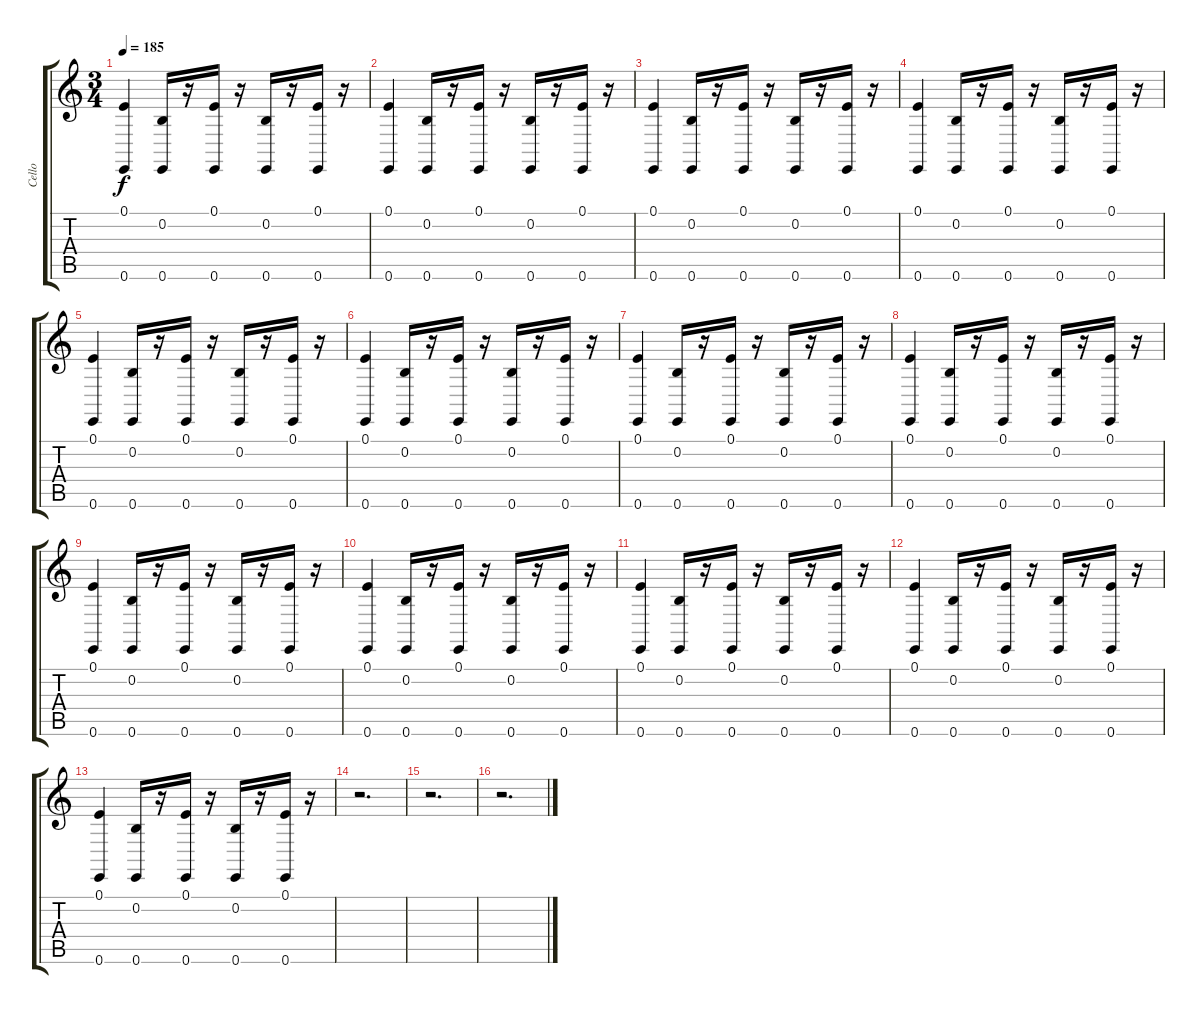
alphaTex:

\track ("Cello" "Cello") {instrument cello}
\staff {score tabs}
\tuning (E4 B3 G3 D3 A2 E2) {hide}
\ts (3 4)
\tempo 185
\clef g2
\ks c
(0.1 0.6).4{dy f} (0.2 0.6).16 r.16 (0.1 0.6).16 r.16 (0.2 0.6).16 r.16 (0.1 0.6).16 r.16 |
(0.1 0.6).4 (0.2 0.6).16 r.16 (0.1 0.6).16 r.16 (0.2 0.6).16 r.16 (0.1 0.6).16 r.16 |
(0.1 0.6).4 (0.2 0.6).16 r.16 (0.1 0.6).16 r.16 (0.2 0.6).16 r.16 (0.1 0.6).16 r.16 |
(0.1 0.6).4 (0.2 0.6).16 r.16 (0.1 0.6).16 r.16 (0.2 0.6).16 r.16 (0.1 0.6).16 r.16 |
(0.1 0.6).4 (0.2 0.6).16 r.16 (0.1 0.6).16 r.16 (0.2 0.6).16 r.16 (0.1 0.6).16 r.16 |
(0.1 0.6).4 (0.2 0.6).16 r.16 (0.1 0.6).16 r.16 (0.2 0.6).16 r.16 (0.1 0.6).16 r.16 |
(0.1 0.6).4 (0.2 0.6).16 r.16 (0.1 0.6).16 r.16 (0.2 0.6).16 r.16 (0.1 0.6).16 r.16 |
(0.1 0.6).4 (0.2 0.6).16 r.16 (0.1 0.6).16 r.16 (0.2 0.6).16 r.16 (0.1 0.6).16 r.16 |
(0.1 0.6).4 (0.2 0.6).16 r.16 (0.1 0.6).16 r.16 (0.2 0.6).16 r.16 (0.1 0.6).16 r.16 |
(0.1 0.6).4 (0.2 0.6).16 r.16 (0.1 0.6).16 r.16 (0.2 0.6).16 r.16 (0.1 0.6).16 r.16 |
(0.1 0.6).4 (0.2 0.6).16 r.16 (0.1 0.6).16 r.16 (0.2 0.6).16 r.16 (0.1 0.6).16 r.16 |
(0.1 0.6).4 (0.2 0.6).16 r.16 (0.1 0.6).16 r.16 (0.2 0.6).16 r.16 (0.1 0.6).16 r.16 |
(0.1 0.6).4 (0.2 0.6).16 r.16 (0.1 0.6).16 r.16 (0.2 0.6).16 r.16 (0.1 0.6).16 r.16 |
r.2{d} |
r.2{d} |
r.2{d}
